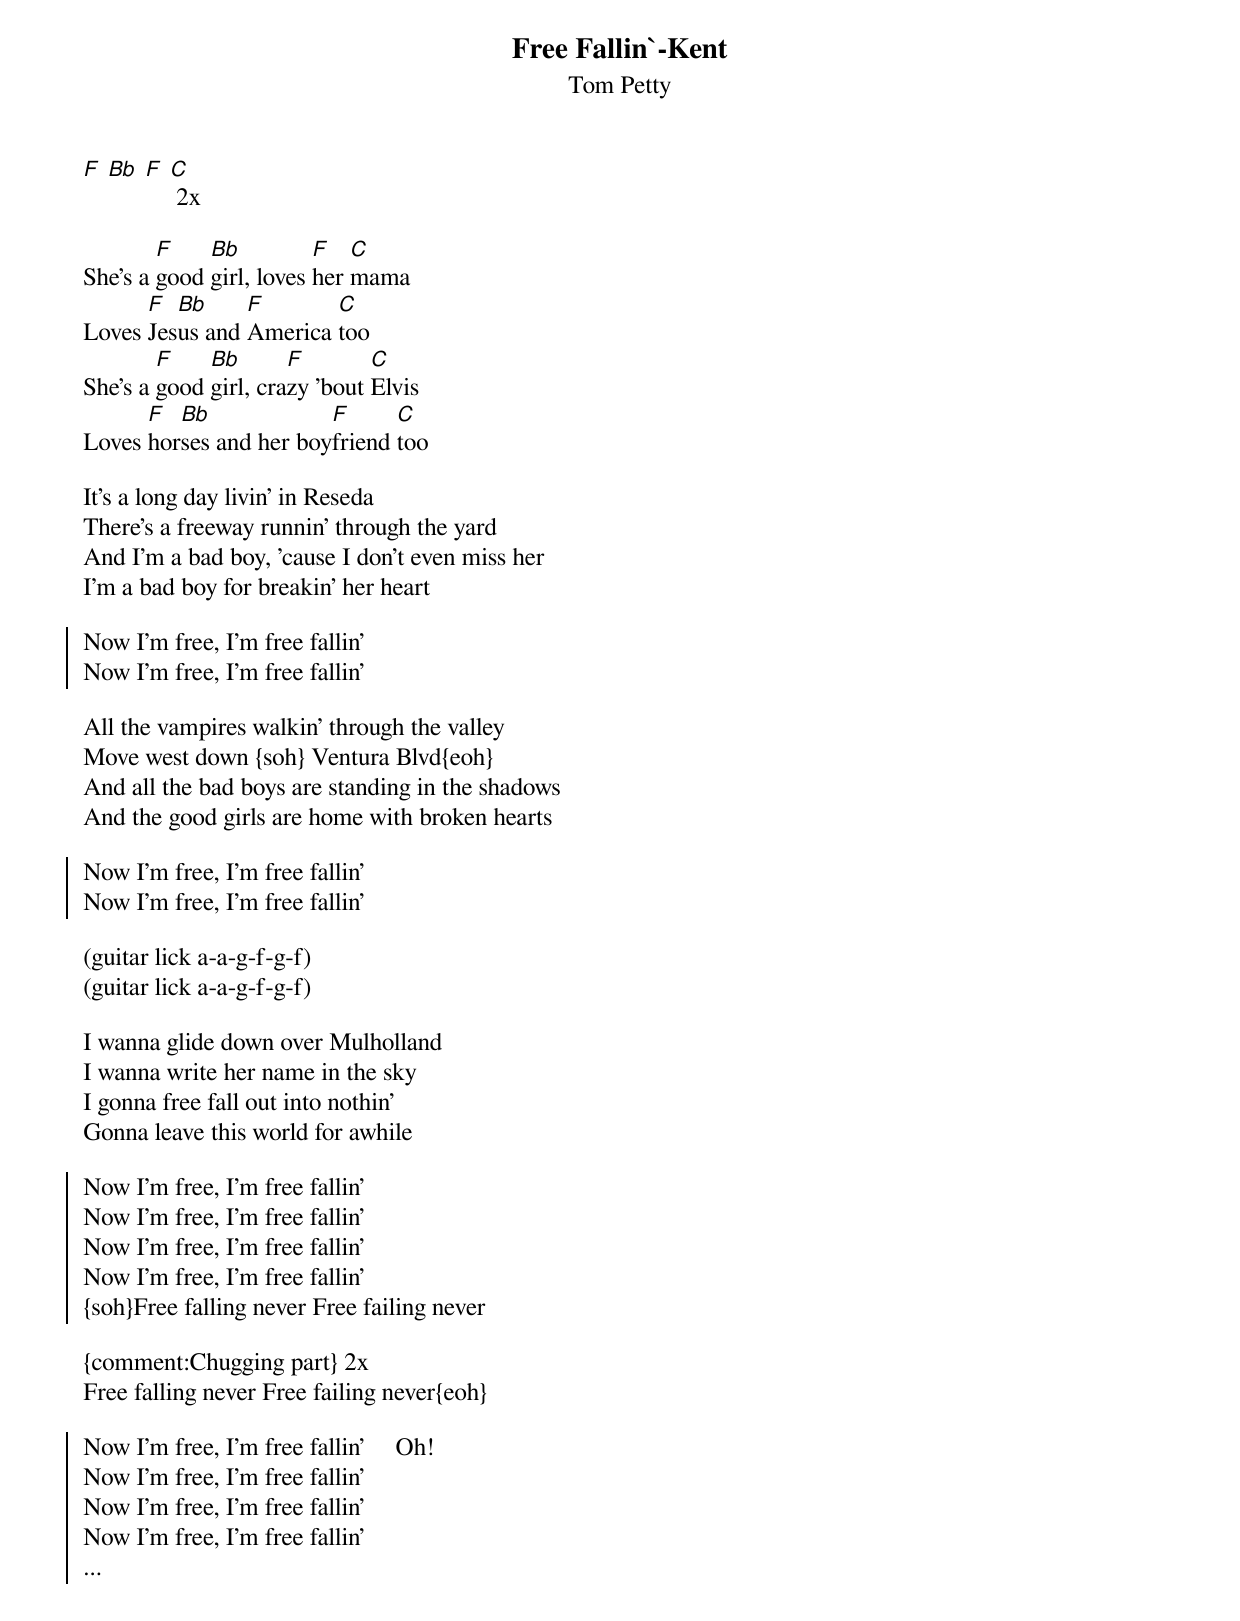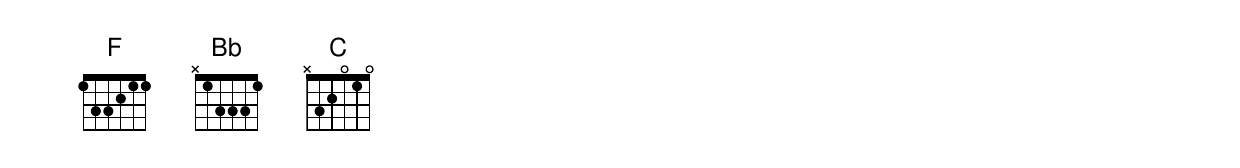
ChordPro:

{t:Free Fallin`-Kent}
{st:Tom Petty}
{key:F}

[F] [Bb] [F] [C] 2x

She's a [F]good [Bb]girl, loves [F]her [C]mama
Loves [F]Jes[Bb]us and [F]America [C]too
She's a [F]good [Bb]girl, cra[F]zy 'bout [C]Elvis
Loves [F]hor[Bb]ses and her boy[F]friend [C]too

It's a long day livin' in Reseda
There's a freeway runnin' through the yard
And I'm a bad boy, 'cause I don't even miss her
I'm a bad boy for breakin' her heart

{soc}
Now I'm free, I'm free fallin'
Now I'm free, I'm free fallin'
{eoc}

All the vampires walkin' through the valley
Move west down {soh} Ventura Blvd{eoh}
And all the bad boys are standing in the shadows
And the good girls are home with broken hearts

{soc}
Now I'm free, I'm free fallin'
Now I'm free, I'm free fallin'
{eoc}

(guitar lick a-a-g-f-g-f)
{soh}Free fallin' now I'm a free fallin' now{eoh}
(guitar lick a-a-g-f-g-f)
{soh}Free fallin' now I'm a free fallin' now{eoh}

I wanna glide down over Mulholland
I wanna write her name in the sky
I gonna free fall out into nothin'
Gonna leave this world for awhile

{soc}
Now I'm free, I'm free fallin'
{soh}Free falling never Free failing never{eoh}
Now I'm free, I'm free fallin'
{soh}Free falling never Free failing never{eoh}
Now I'm free, I'm free fallin'
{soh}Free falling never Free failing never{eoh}
Now I'm free, I'm free fallin'
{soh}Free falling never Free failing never
{eoc}

{comment:Chugging part} 2x
Free falling never Free failing never{eoh}

{soc}
Now I'm free, I'm free fallin'     Oh!
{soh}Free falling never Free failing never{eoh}
Now I'm free, I'm free fallin'
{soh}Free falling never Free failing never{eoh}
Now I'm free, I'm free fallin'
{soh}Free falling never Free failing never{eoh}
Now I'm free, I'm free fallin'
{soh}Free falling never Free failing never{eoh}
...
{eoc}
